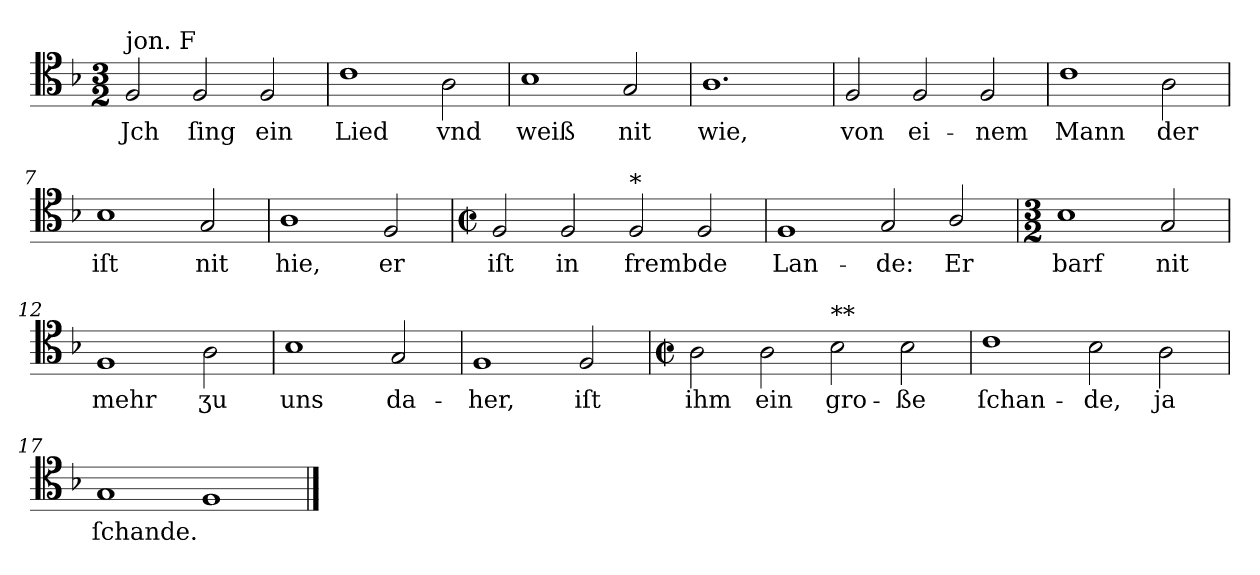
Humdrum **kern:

**kern	**text
*part1	*part1
*staff1	*staff1
*clefC4	*
*k[b-]	*
*F:ion	*
*M3/2	*
=1	=1
!LO:TX:a:t=jon. F	!
2F	Jch
2F	ſing
2F	ein
=2	=2
1c	Lied
2A	vnd
=3	=3
1B-	weiß
2G	nit
=4	=4
1.A	wie,
=5	=5
2F	von
2F	ei-
2F	-nem
=6	=6
1c	Mann
2A	der
=7	=7
1B-	iſt
2G	nit
=8	=8
1A	hie,
2F	er
=9	=9
*M4/2	*
*met(c|)	*
2F	iſt
2F	in
!LO:TX:a:t=*	!
2F	frembde
2F	.
=10	=10
1F	Lan-
2G	-de:
2A/	Er
=11	=11
*M3/2	*
1B-	barf
2G	nit
=12	=12
1F	mehr
2A	ʒu
=13	=13
1B-	uns
2G	da-
=14	=14
1F	-her,
2F	iſt
=15	=15
*M4/2	*
*met(c|)	*
2A	ihm
2A	ein
!LO:TX:a:t=**	!
2B-	gro-
2B-	-ße
=16	=16
1c	ſchan-
2B-	-de,
2A	ja
=17	=17
1G	ſchande.
1F/	.
==	==
*-	*-
